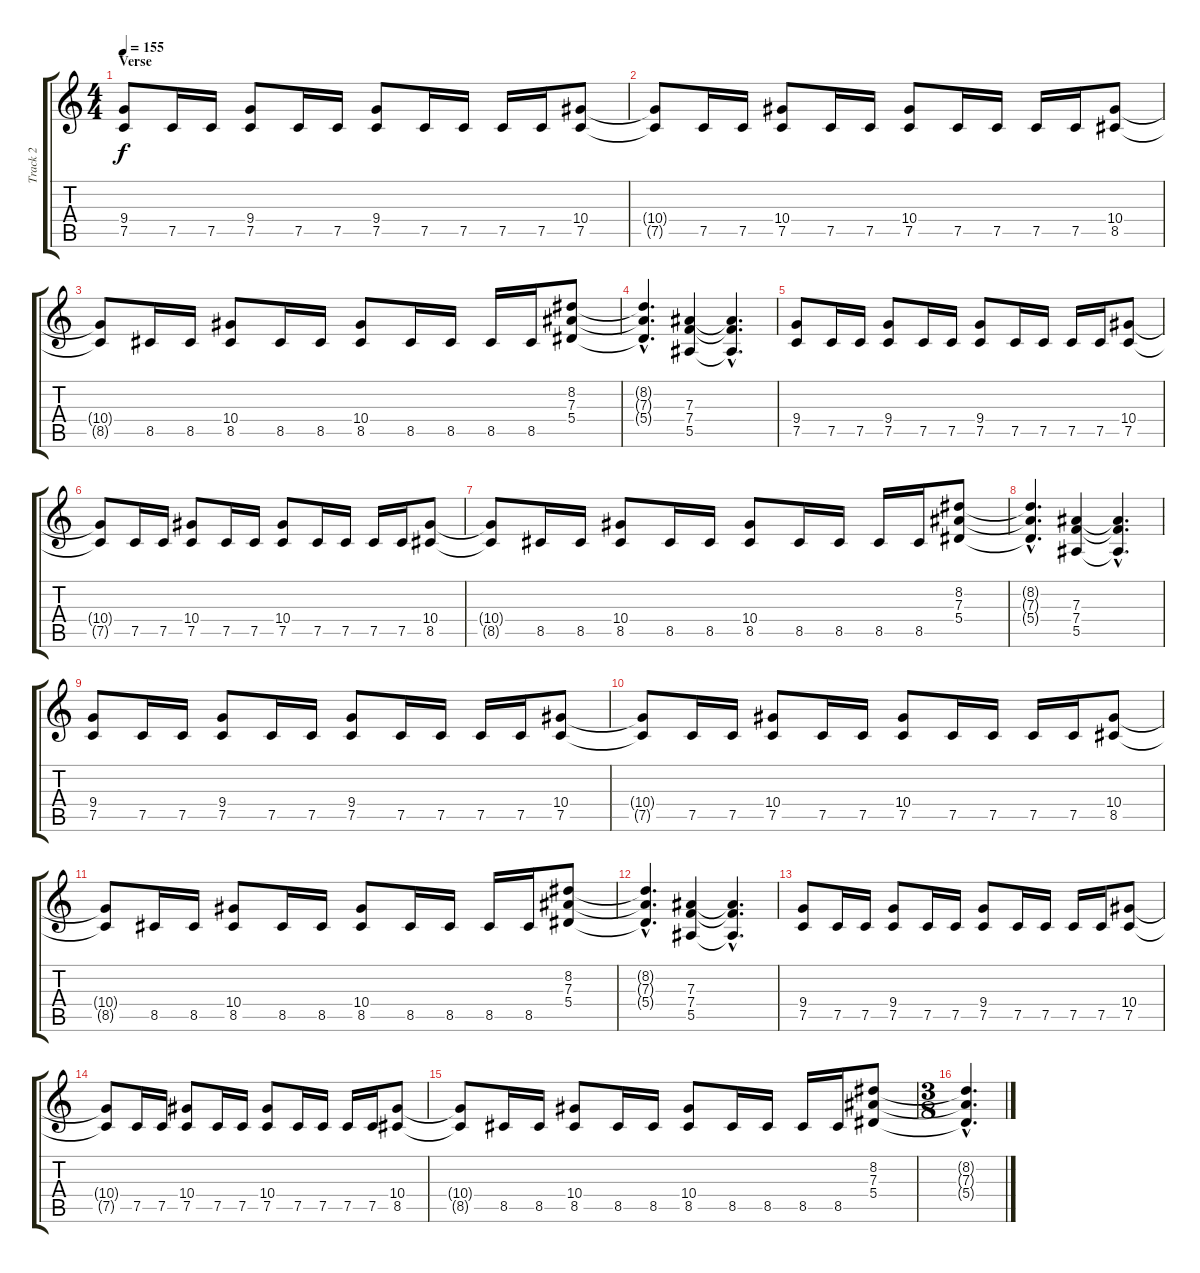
\track ("Track 2" "Track 2") {instrument distortionguitar}
\staff {score tabs}
\tuning (C4 G3 Eb3 Bb2 F2 C2) {hide}
\ts (4 4)
\section ("" "Verse")
\tempo 155
\clef g2
\ks c
(9.4 7.5).8{dy f} 7.5.16 7.5.16 (9.4 7.5).8 7.5.16 7.5.16 (9.4 7.5).8 7.5.16 7.5.16 7.5.16 7.5.16 (10.4 7.5).8 |
(10.4{t} 7.5{t}).8 7.5.16 7.5.16 (10.4 7.5).8 7.5.16 7.5.16 (10.4 7.5).8 7.5.16 7.5.16 7.5.16 7.5.16 (10.4 8.5).8 |
(10.4{t} 8.5{t}).8 8.5.16 8.5.16 (10.4 8.5).8 8.5.16 8.5.16 (10.4 8.5).8 8.5.16 8.5.16 8.5.16 8.5.16 (8.2 7.3 5.4).8 |
(8.2{hac t} 7.3{hac t} 5.4{hac t}).4{d} (7.3 7.4 5.5).4 (7.3{hac t} 7.4{hac t} 5.5{hac t}).4{d} |
(9.4 7.5).8 7.5.16 7.5.16 (9.4 7.5).8 7.5.16 7.5.16 (9.4 7.5).8 7.5.16 7.5.16 7.5.16 7.5.16 (10.4 7.5).8 |
(10.4{t} 7.5{t}).8 7.5.16 7.5.16 (10.4 7.5).8 7.5.16 7.5.16 (10.4 7.5).8 7.5.16 7.5.16 7.5.16 7.5.16 (10.4 8.5).8 |
(10.4{t} 8.5{t}).8 8.5.16 8.5.16 (10.4 8.5).8 8.5.16 8.5.16 (10.4 8.5).8 8.5.16 8.5.16 8.5.16 8.5.16 (8.2 7.3 5.4).8 |
(8.2{hac t} 7.3{hac t} 5.4{hac t}).4{d} (7.3 7.4 5.5).4 (7.3{hac t} 7.4{hac t} 5.5{hac t}).4{d} |
(9.4 7.5).8 7.5.16 7.5.16 (9.4 7.5).8 7.5.16 7.5.16 (9.4 7.5).8 7.5.16 7.5.16 7.5.16 7.5.16 (10.4 7.5).8 |
(10.4{t} 7.5{t}).8 7.5.16 7.5.16 (10.4 7.5).8 7.5.16 7.5.16 (10.4 7.5).8 7.5.16 7.5.16 7.5.16 7.5.16 (10.4 8.5).8 |
(10.4{t} 8.5{t}).8 8.5.16 8.5.16 (10.4 8.5).8 8.5.16 8.5.16 (10.4 8.5).8 8.5.16 8.5.16 8.5.16 8.5.16 (8.2 7.3 5.4).8 |
(8.2{hac t} 7.3{hac t} 5.4{hac t}).4{d} (7.3 7.4 5.5).4 (7.3{hac t} 7.4{hac t} 5.5{hac t}).4{d} |
(9.4 7.5).8 7.5.16 7.5.16 (9.4 7.5).8 7.5.16 7.5.16 (9.4 7.5).8 7.5.16 7.5.16 7.5.16 7.5.16 (10.4 7.5).8 |
(10.4{t} 7.5{t}).8 7.5.16 7.5.16 (10.4 7.5).8 7.5.16 7.5.16 (10.4 7.5).8 7.5.16 7.5.16 7.5.16 7.5.16 (10.4 8.5).8 |
(10.4{t} 8.5{t}).8 8.5.16 8.5.16 (10.4 8.5).8 8.5.16 8.5.16 (10.4 8.5).8 8.5.16 8.5.16 8.5.16 8.5.16 (8.2 7.3 5.4).8 |
\ts (3 8)
(8.2{hac t} 7.3{hac t} 5.4{hac t}).4{d}
